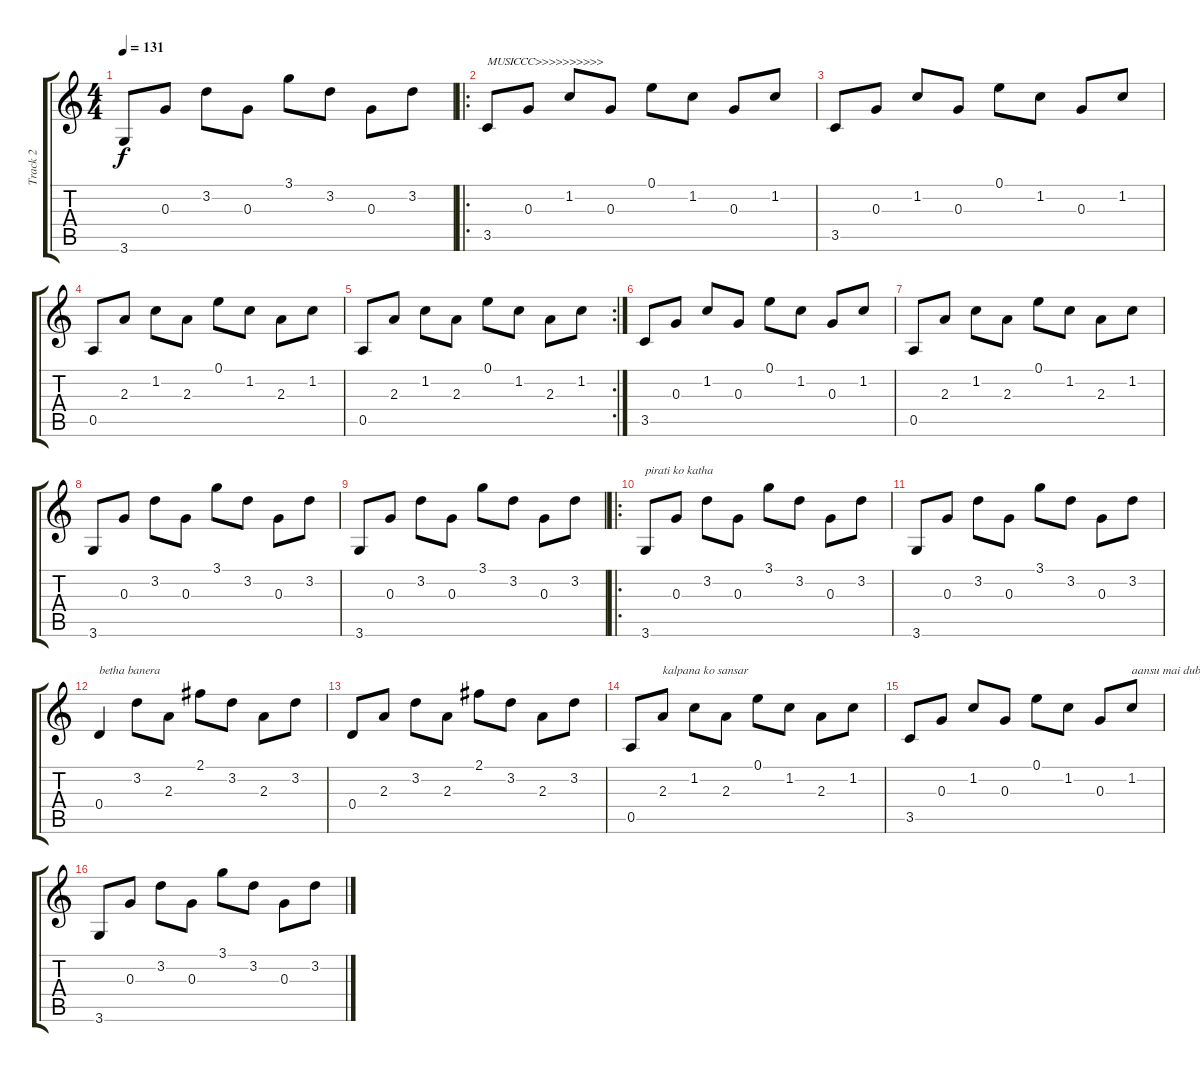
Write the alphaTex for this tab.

\track ("Track 2" "Track 2") {instrument acousticguitarsteel}
\staff {score tabs}
\tuning (E4 B3 G3 D3 A2 E2) {hide}
\ts (4 4)
\tempo 131
\clef g2
\ks c
3.6.8{dy f} 0.3.8 3.2.8 0.3.8 3.1.8 3.2.8 0.3.8 3.2.8 |
\ro
3.5.8{txt "MUSICCC>>>>>>>>>>"} 0.3.8 1.2.8 0.3.8 0.1.8 1.2.8 0.3.8 1.2.8 |
3.5.8 0.3.8 1.2.8 0.3.8 0.1.8 1.2.8 0.3.8 1.2.8 |
0.5.8 2.3.8 1.2.8 2.3.8 0.1.8 1.2.8 2.3.8 1.2.8 |
\rc 2
0.5.8 2.3.8 1.2.8 2.3.8 0.1.8 1.2.8 2.3.8 1.2.8 |
3.5.8 0.3.8 1.2.8 0.3.8 0.1.8 1.2.8 0.3.8 1.2.8 |
0.5.8 2.3.8 1.2.8 2.3.8 0.1.8 1.2.8 2.3.8 1.2.8 |
3.6.8 0.3.8 3.2.8 0.3.8 3.1.8 3.2.8 0.3.8 3.2.8 |
3.6.8 0.3.8 3.2.8 0.3.8 3.1.8 3.2.8 0.3.8 3.2.8 |
\ro
3.6.8{txt "pirati ko katha"} 0.3.8 3.2.8 0.3.8 3.1.8 3.2.8 0.3.8 3.2.8 |
3.6.8 0.3.8 3.2.8 0.3.8 3.1.8 3.2.8 0.3.8 3.2.8 |
0.4.4{txt "betha banera"} 3.2.8 2.3.8 2.1.8 3.2.8 2.3.8 3.2.8 |
0.4.8 2.3.8 3.2.8 2.3.8 2.1.8 3.2.8 2.3.8 3.2.8 |
0.5.8 2.3.8{txt "kalpana ko sansar"} 1.2.8 2.3.8 0.1.8 1.2.8 2.3.8 1.2.8 |
3.5.8 0.3.8 1.2.8 0.3.8 0.1.8 1.2.8 0.3.8 1.2.8{txt "aansu mai dubyo"} |
3.6.8 0.3.8 3.2.8 0.3.8 3.1.8 3.2.8 0.3.8 3.2.8
